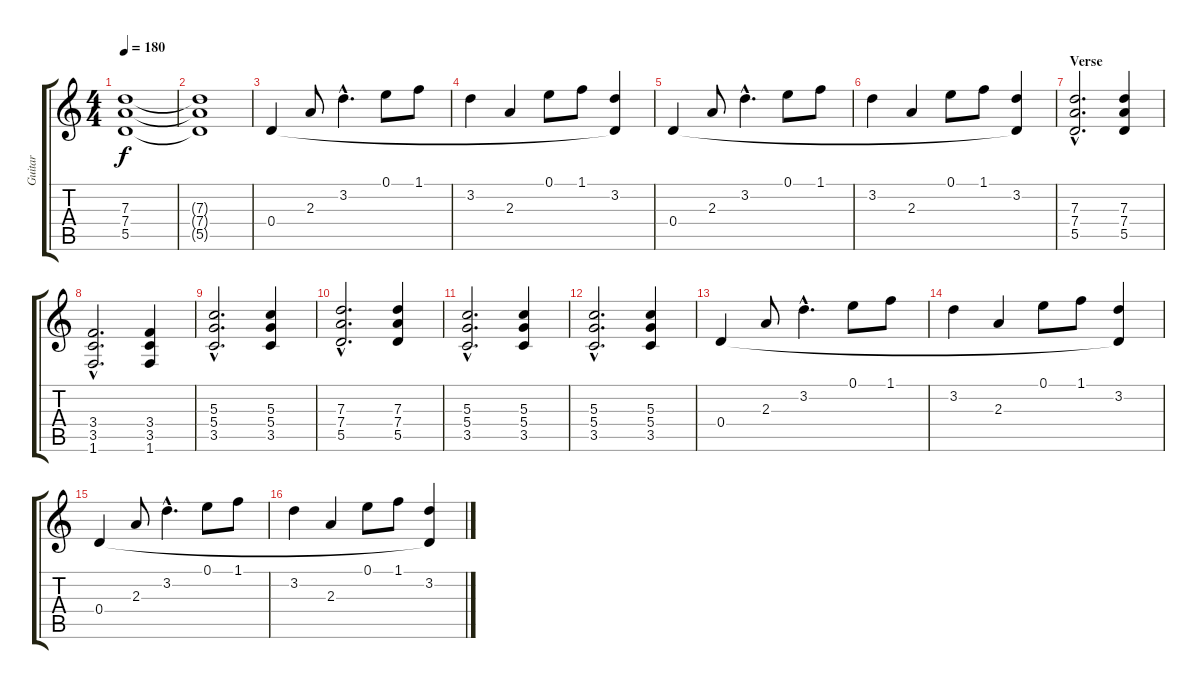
\track ("Guitar" "Guitar") {instrument electricguitarclean}
\staff {score tabs}
\tuning (E4 B3 G3 D3 A2 E2) {hide}
\ts (4 4)
\tempo 180
\clef g2
\ks c
(7.3{t} 7.4{t} 5.5{t}).1{dy f} |
(7.3{t} 7.4{t} 5.5{t}).1 |
0.4.4{volume 13 instrument electricguitarclean} 2.3.8 3.2{hac}.4{d} 0.1.8 1.1.8 |
3.2.4 2.3.4 0.1.8 1.1.8 (3.2 0.4{t}).4 |
0.4.4 2.3.8 3.2{hac}.4{d} 0.1.8 1.1.8 |
3.2.4 2.3.4 0.1.8 1.1.8 (3.2 0.4{t}).4 |
\section ("" "Verse")
(7.3{hac} 7.4{hac} 5.5{hac}).2{d volume 13 instrument electricguitarmuted} (7.3 7.4 5.5).4 |
(3.4{hac} 3.5{hac} 1.6{hac}).2{d} (3.4 3.5 1.6).4 |
(5.3{hac} 5.4{hac} 3.5{hac}).2{d} (5.3 5.4 3.5).4 |
(7.3{hac} 7.4{hac} 5.5{hac}).2{d} (7.3 7.4 5.5).4 |
(5.3{hac} 5.4{hac} 3.5{hac}).2{d} (5.3 5.4 3.5).4 |
(5.3{hac} 5.4{hac} 3.5{hac}).2{d} (5.3 5.4 3.5).4 |
0.4.4{instrument electricguitarclean} 2.3.8 3.2{hac}.4{d} 0.1.8 1.1.8 |
3.2.4 2.3.4 0.1.8 1.1.8 (3.2 0.4{t}).4 |
0.4.4 2.3.8 3.2{hac}.4{d} 0.1.8 1.1.8 |
3.2.4 2.3.4 0.1.8 1.1.8 (3.2 0.4{t}).4
